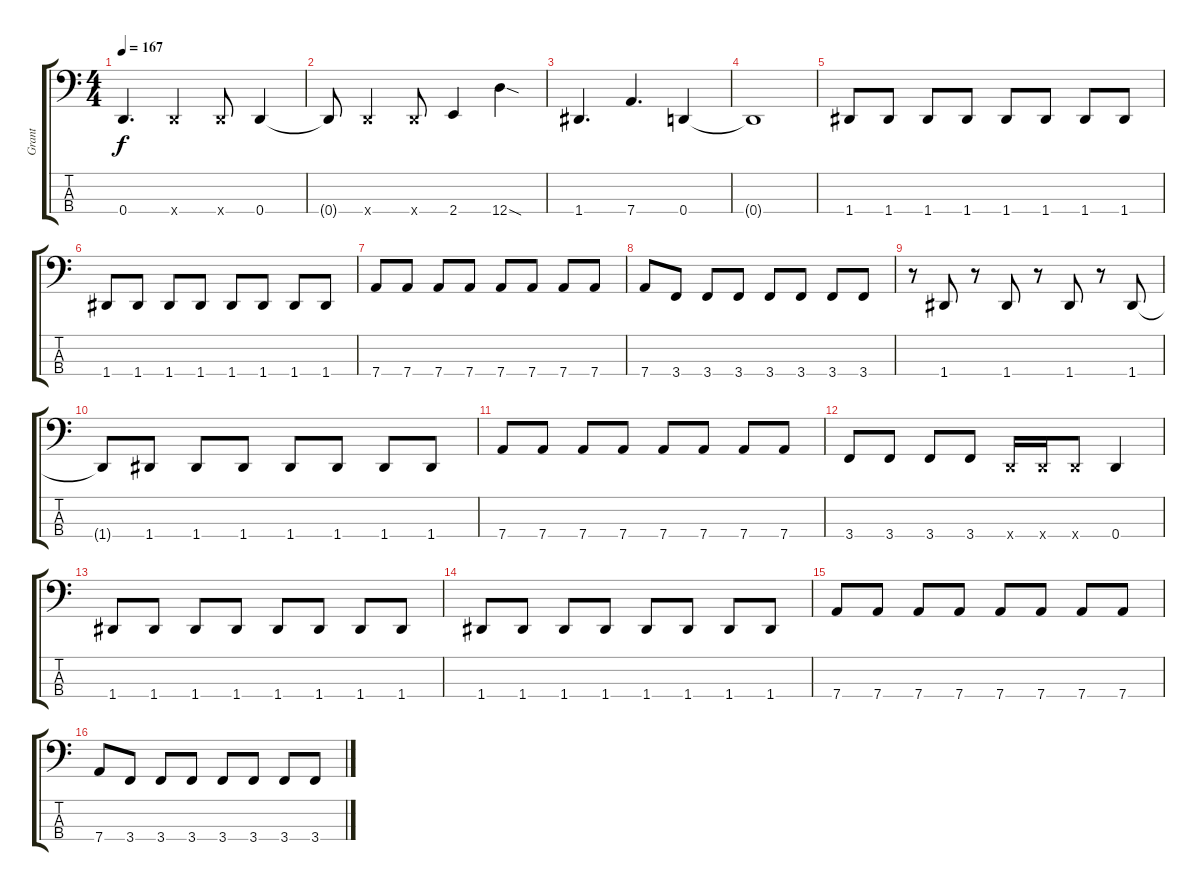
\track ("Grant" "Grant") {instrument electricbassfinger}
\staff {score tabs}
\tuning (G2 D2 A1 D1) {hide}
\ts (4 4)
\tempo 167
\clef f4
\ks c
0.4.4{d dy f} 0.4{x}.4 0.4{x}.8 0.4.4 |
0.4{t}.8 0.4{x}.4 0.4{x}.8 2.4.4 12.4{sod}.4 |
1.4.4{d} 7.4.4{d} 0.4.4 |
0.4{t}.1 |
1.4.8 1.4.8 1.4.8 1.4.8 1.4.8 1.4.8 1.4.8 1.4.8 |
1.4.8 1.4.8 1.4.8 1.4.8 1.4.8 1.4.8 1.4.8 1.4.8 |
7.4.8 7.4.8 7.4.8 7.4.8 7.4.8 7.4.8 7.4.8 7.4.8 |
7.4.8 3.4.8 3.4.8 3.4.8 3.4.8 3.4.8 3.4.8 3.4.8 |
r.8 1.4.8 r.8 1.4.8 r.8 1.4.8 r.8 1.4.8 |
1.4{t}.8 1.4.8 1.4.8 1.4.8 1.4.8 1.4.8 1.4.8 1.4.8 |
7.4.8 7.4.8 7.4.8 7.4.8 7.4.8 7.4.8 7.4.8 7.4.8 |
3.4.8 3.4.8 3.4.8 3.4.8 0.4{x}.16 0.4{x}.16 0.4{x}.8 0.4.4 |
1.4.8 1.4.8 1.4.8 1.4.8 1.4.8 1.4.8 1.4.8 1.4.8 |
1.4.8 1.4.8 1.4.8 1.4.8 1.4.8 1.4.8 1.4.8 1.4.8 |
7.4.8 7.4.8 7.4.8 7.4.8 7.4.8 7.4.8 7.4.8 7.4.8 |
7.4.8 3.4.8 3.4.8 3.4.8 3.4.8 3.4.8 3.4.8 3.4.8
